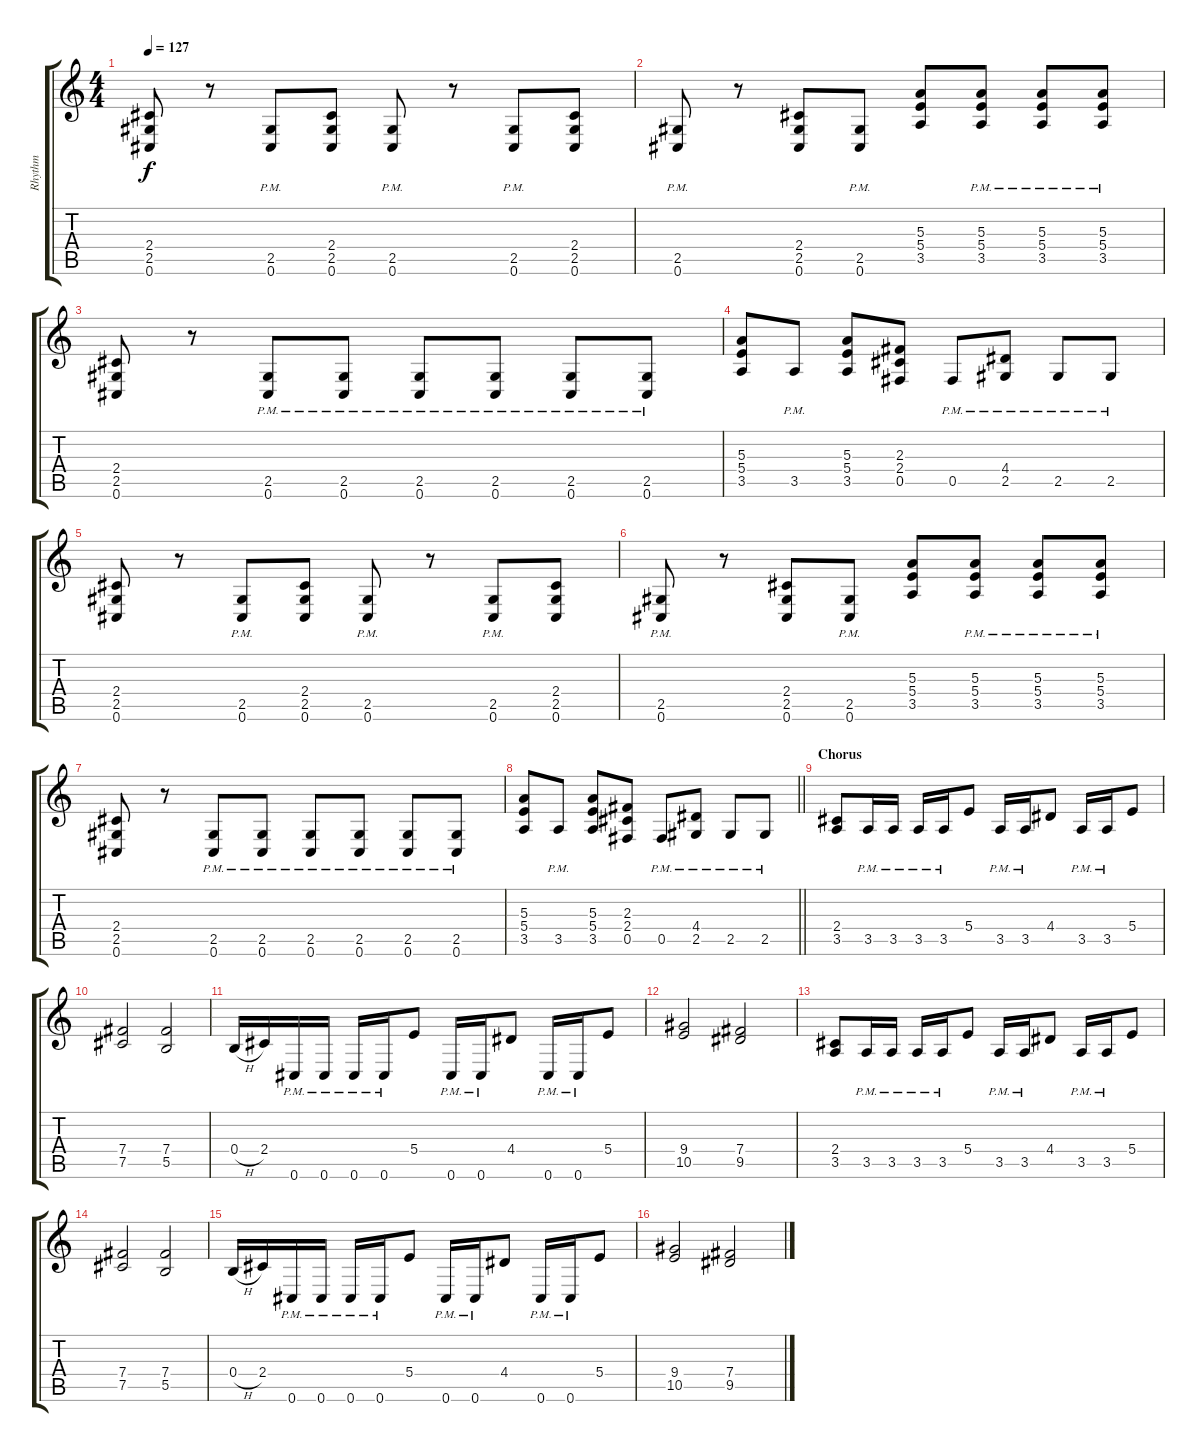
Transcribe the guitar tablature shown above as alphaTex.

\track ("Rhythm" "Rhythm") {instrument distortionguitar}
\staff {score tabs}
\tuning (Db4 Ab3 E3 B2 Gb2 Db2) {hide}
\ts (4 4)
\tempo 127
\clef g2
\ks c
(2.4 2.5 0.6).8{dy f} r.8 (2.5{pm} 0.6{pm}).8 (2.4 2.5 0.6).8 (2.5{pm} 0.6{pm}).8 r.8 (2.5{pm} 0.6{pm}).8 (2.4 2.5 0.6).8 |
(2.5{pm} 0.6{pm}).8 r.8 (2.4 2.5 0.6).8 (2.5{pm} 0.6{pm}).8 (5.3 5.4 3.5).8 (5.3{pm} 5.4{pm} 3.5{pm}).8 (5.3{pm} 5.4{pm} 3.5{pm}).8 (5.3{pm} 5.4{pm} 3.5{pm}).8 |
(2.4 2.5 0.6).8 r.8 (2.5{pm} 0.6{pm}).8 (2.5{pm} 0.6{pm}).8 (2.5{pm} 0.6{pm}).8 (2.5{pm} 0.6{pm}).8 (2.5{pm} 0.6{pm}).8 (2.5{pm} 0.6{pm}).8 |
(5.3 5.4 3.5).8 3.5{pm}.8 (5.3 5.4 3.5).8 (2.3 2.4 0.5).8 0.5{pm}.8 (4.4{pm} 2.5{pm}).8 2.5{pm}.8 2.5{pm}.8 |
(2.4 2.5 0.6).8 r.8 (2.5{pm} 0.6{pm}).8 (2.4 2.5 0.6).8 (2.5{pm} 0.6{pm}).8 r.8 (2.5{pm} 0.6{pm}).8 (2.4 2.5 0.6).8 |
(2.5{pm} 0.6{pm}).8 r.8 (2.4 2.5 0.6).8 (2.5{pm} 0.6{pm}).8 (5.3 5.4 3.5).8 (5.3{pm} 5.4{pm} 3.5{pm}).8 (5.3{pm} 5.4{pm} 3.5{pm}).8 (5.3{pm} 5.4{pm} 3.5{pm}).8 |
(2.4 2.5 0.6).8 r.8 (2.5{pm} 0.6{pm}).8 (2.5{pm} 0.6{pm}).8 (2.5{pm} 0.6{pm}).8 (2.5{pm} 0.6{pm}).8 (2.5{pm} 0.6{pm}).8 (2.5{pm} 0.6{pm}).8 |
\barLineRight lightlight
(5.3 5.4 3.5).8 3.5{pm}.8 (5.3 5.4 3.5).8 (2.3 2.4 0.5).8 0.5{pm}.8 (4.4{pm} 2.5{pm}).8 2.5{pm}.8 2.5{pm}.8 |
\section ("" "Chorus")
(2.4 3.5).8 3.5{pm}.16 3.5{pm}.16 3.5{pm}.16 3.5{pm}.16 5.4.8 3.5{pm}.16 3.5{pm}.16 4.4.8 3.5{pm}.16 3.5{pm}.16 5.4.8 |
(7.4 7.5).2 (7.4 5.5).2 |
0.4{h}.16 2.4.16 0.6{pm}.16 0.6{pm}.16 0.6{pm}.16 0.6{pm}.16 5.4.8 0.6{pm}.16 0.6{pm}.16 4.4.8 0.6{pm}.16 0.6{pm}.16 5.4.8 |
(9.4 10.5).2 (7.4 9.5).2 |
(2.4 3.5).8 3.5{pm}.16 3.5{pm}.16 3.5{pm}.16 3.5{pm}.16 5.4.8 3.5{pm}.16 3.5{pm}.16 4.4.8 3.5{pm}.16 3.5{pm}.16 5.4.8 |
(7.4 7.5).2 (7.4 5.5).2 |
0.4{h}.16 2.4.16 0.6{pm}.16 0.6{pm}.16 0.6{pm}.16 0.6{pm}.16 5.4.8 0.6{pm}.16 0.6{pm}.16 4.4.8 0.6{pm}.16 0.6{pm}.16 5.4.8 |
(9.4 10.5).2 (7.4 9.5).2
